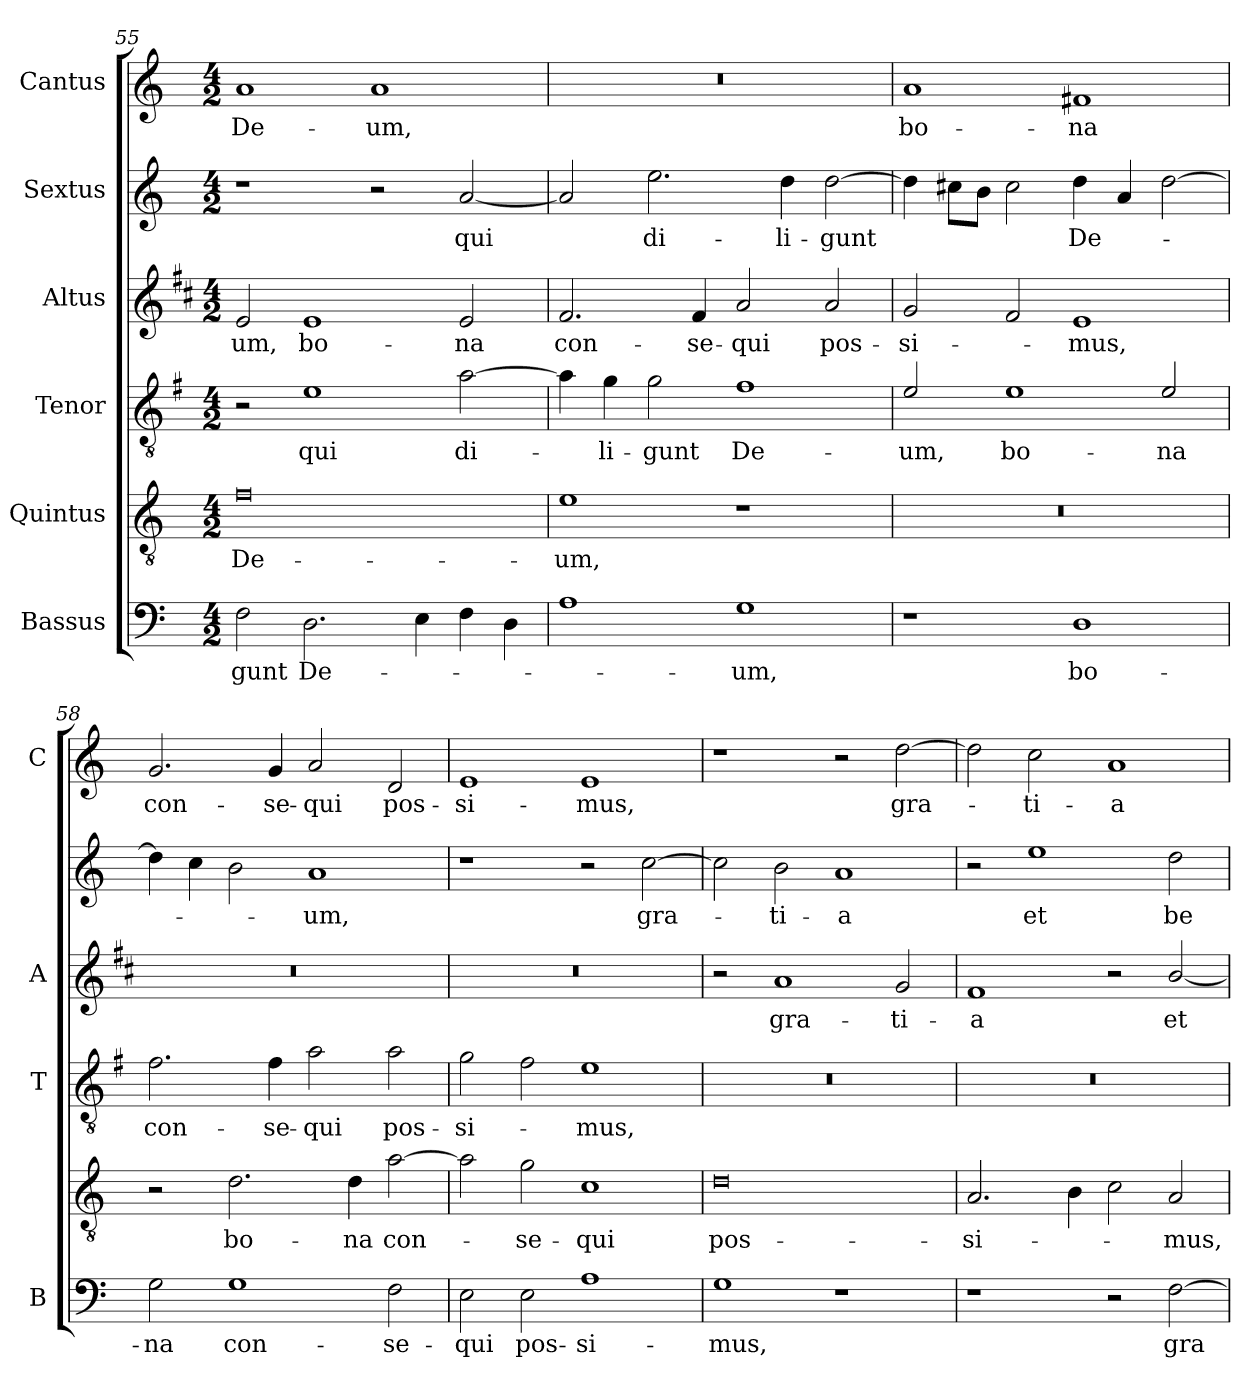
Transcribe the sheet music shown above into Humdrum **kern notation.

**kern	**text	**kern	**text	**kern	**text	**kern	**text	**kern	**text	**kern	**text
*part6	*part6	*part5	*part5	*part4	*part4	*part3	*part3	*part2	*part2	*part1	*part1
*staff6	*staff6	*staff5	*staff5	*staff4	*staff4	*staff3	*staff3	*staff2	*staff2	*staff1	*staff1
*I"Bassus	*	*I"Quintus	*	*I"Tenor	*	*I"Altus	*	*I"Sextus	*	*I"Cantus	*
*I'B	*	*	*	*I'T	*	*I'A	*	*	*	*I'C	*
*clefF4	*	*clefGv2	*	*clefGv2	*	*clefG2	*	*clefG2	*	*clefG2	*
*	*	*	*	*ITrd4c7	*	*ITrd1c2	*	*	*	*	*
*k[]	*	*k[]	*	*k[]	*	*k[]	*	*k[]	*	*k[]	*
*C:	*	*C:	*	*C:	*	*C:	*	*C:	*	*C:	*
*M4/2	*	*M4/2	*	*M4/2	*	*M4/2	*	*M4/2	*	*M4/2	*
=55	=55	=55	=55	=55	=55	=55	=55	=55	=55	=55	=55
!	!LO:LY:b	!	!LO:LY:b	!	!	!	!LO:LY:b	!	!	!	!LO:LY:b
2F\	-gunt	0f	De-	2r	.	2d/	-um,	1r	.	1a	De-
!	!LO:LY:b	!	!	!	!LO:LY:b	!	!LO:LY:b	!	!	!	!
2.D\	De-	.	.	1A	qui	1d	bo-	.	.	.	.
!	!	!	!	!	!	!	!	!	!	!	!LO:LY:b
.	.	.	.	.	.	.	.	2r	.	1a	-um,
4E\	.	.	.	.	.	.	.	.	.	.	.
!	!	!	!	!	!LO:LY:b	!	!LO:LY:b	!	!LO:LY:b	!	!
4F\	.	.	.	[2d\	di-	2d/	-na	[2a/	qui	.	.
4D\	.	.	.	.	.	.	.	.	.	.	.
=56	=56	=56	=56	=56	=56	=56	=56	=56	=56	=56	=56
!	!	!	!LO:LY:b	!	!	!	!LO:LY:b	!	!	!	!
1A	.	1e	-um,	4d\]	.	2.e/	con-	2a/]	.	0r	.
!	!	!	!	!	!LO:LY:b	!	!	!	!	!	!
.	.	.	.	4c\	-li-	.	.	.	.	.	.
!	!	!	!	!	!LO:LY:b	!	!	!	!LO:LY:b	!	!
.	.	.	.	2c\	-gunt	.	.	2.ee\	di-	.	.
!	!	!	!	!	!	!	!LO:LY:b	!	!	!	!
.	.	.	.	.	.	4e/	-se-	.	.	.	.
!	!LO:LY:b	!	!	!	!LO:LY:b	!	!LO:LY:b	!	!	!	!
1G	-um,	1r	.	1B	De-	2g/	-qui	.	.	.	.
!	!	!	!	!	!	!	!	!	!LO:LY:b	!	!
.	.	.	.	.	.	.	.	4dd\	-li-	.	.
!	!	!	!	!	!	!	!LO:LY:b	!	!LO:LY:b	!	!
.	.	.	.	.	.	2g/	pos-	[2dd\	-gunt	.	.
=57	=57	=57	=57	=57	=57	=57	=57	=57	=57	=57	=57
!	!	!	!	!	!LO:LY:b	!	!LO:LY:b	!	!	!	!LO:LY:b
1r	.	0r	.	2A/	-um,	2f/	-si-	4dd\]	.	1a	bo-
.	.	.	.	.	.	.	.	8cc#X\L	.	.	.
.	.	.	.	.	.	.	.	8b\J	.	.	.
!	!	!	!	!	!LO:LY:b	!	!	!	!	!	!
.	.	.	.	1A	bo-	2e/	.	2cc#\	.	.	.
!	!LO:LY:b	!	!	!	!	!	!LO:LY:b	!	!LO:LY:b	!	!LO:LY:b
1D	bo-	.	.	.	.	1d	-mus,	4dd\	De-	1f#X	-na
.	.	.	.	.	.	.	.	4a/	.	.	.
!	!	!	!	!	!LO:LY:b	!	!	!	!	!	!
.	.	.	.	2A/	-na	.	.	[2dd\	.	.	.
=58	=58	=58	=58	=58	=58	=58	=58	=58	=58	=58	=58
!	!LO:LY:b	!	!	!	!LO:LY:b	!	!	!	!	!	!LO:LY:b
2G\	-na	2r	.	2.B\	con-	0r	.	4dd\]	.	2.g/	con-
.	.	.	.	.	.	.	.	4cc\	.	.	.
!	!LO:LY:b	!	!LO:LY:b	!	!	!	!	!	!	!	!
1G	con-	2.d\	bo-	.	.	.	.	2b\	.	.	.
!	!	!	!	!	!LO:LY:b	!	!	!	!	!	!LO:LY:b
.	.	.	.	4B\	-se-	.	.	.	.	4g/	-se-
!	!	!	!	!	!LO:LY:b	!	!	!	!LO:LY:b	!	!LO:LY:b
.	.	.	.	2d\	-qui	.	.	1a	-um,	2a/	-qui
!	!	!	!LO:LY:b	!	!	!	!	!	!	!	!
.	.	4d\	-na	.	.	.	.	.	.	.	.
!	!LO:LY:b	!	!LO:LY:b	!	!LO:LY:b	!	!	!	!	!	!LO:LY:b
2F\	-se-	[2a\	con-	2d\	pos-	.	.	.	.	2d/	pos-
=59	=59	=59	=59	=59	=59	=59	=59	=59	=59	=59	=59
!	!LO:LY:b	!	!	!	!LO:LY:b	!	!	!	!	!	!LO:LY:b
2E\	-qui	2a\]	.	2c\	-si-	0r	.	1r	.	1e	-si-
!	!LO:LY:b	!	!LO:LY:b	!	!	!	!	!	!	!	!
2E\	pos-	2g\	-se-	2B\	.	.	.	.	.	.	.
!	!LO:LY:b	!	!LO:LY:b	!	!LO:LY:b	!	!	!	!	!	!LO:LY:b
1A	-si-	1c	-qui	1A	-mus,	.	.	2r	.	1e	-mus,
!	!	!	!	!	!	!	!	!	!LO:LY:b	!	!
.	.	.	.	.	.	.	.	[2cc\	gra-	.	.
!!LO:LB:g=z
=60	=60	=60	=60	=60	=60	=60	=60	=60	=60	=60	=60
!	!LO:LY:b	!	!LO:LY:b	!	!	!	!	!	!	!	!
1G	-mus,	0d	pos-	0r	.	2r	.	2cc\]	.	1r	.
!	!	!	!	!	!	!	!LO:LY:b	!	!LO:LY:b	!	!
.	.	.	.	.	.	1g	gra-	2b\	-ti-	.	.
!	!	!	!	!	!	!	!	!	!LO:LY:b	!	!
1r	.	.	.	.	.	.	.	1a	-a	2r	.
!	!	!	!	!	!	!	!LO:LY:b	!	!	!	!LO:LY:b
.	.	.	.	.	.	2f/	-ti-	.	.	[2dd\	gra-
=61	=61	=61	=61	=61	=61	=61	=61	=61	=61	=61	=61
!	!	!	!LO:LY:b	!	!	!	!LO:LY:b	!	!	!	!
1r	.	2.A/	-si-	0r	.	1e	-a	2r	.	2dd\]	.
!	!	!	!	!	!	!	!	!	!LO:LY:b	!	!LO:LY:b
.	.	.	.	.	.	.	.	1ee	et	2cc\	-ti-
.	.	4B\	.	.	.	.	.	.	.	.	.
!	!	!	!	!	!	!	!	!	!	!	!LO:LY:b
2r	.	2c\	.	.	.	2r	.	.	.	1a	-a
!	!LO:LY:b	!	!LO:LY:b	!	!	!	!LO:LY:b	!	!LO:LY:b	!	!
[2F\	gra-	2A/	-mus,	.	.	[2a/	et	2dd\	be-	.	.
=	=	=	=	=	=	=	=	=	=	=	=
*-	*-	*-	*-	*-	*-	*-	*-	*-	*-	*-	*-
